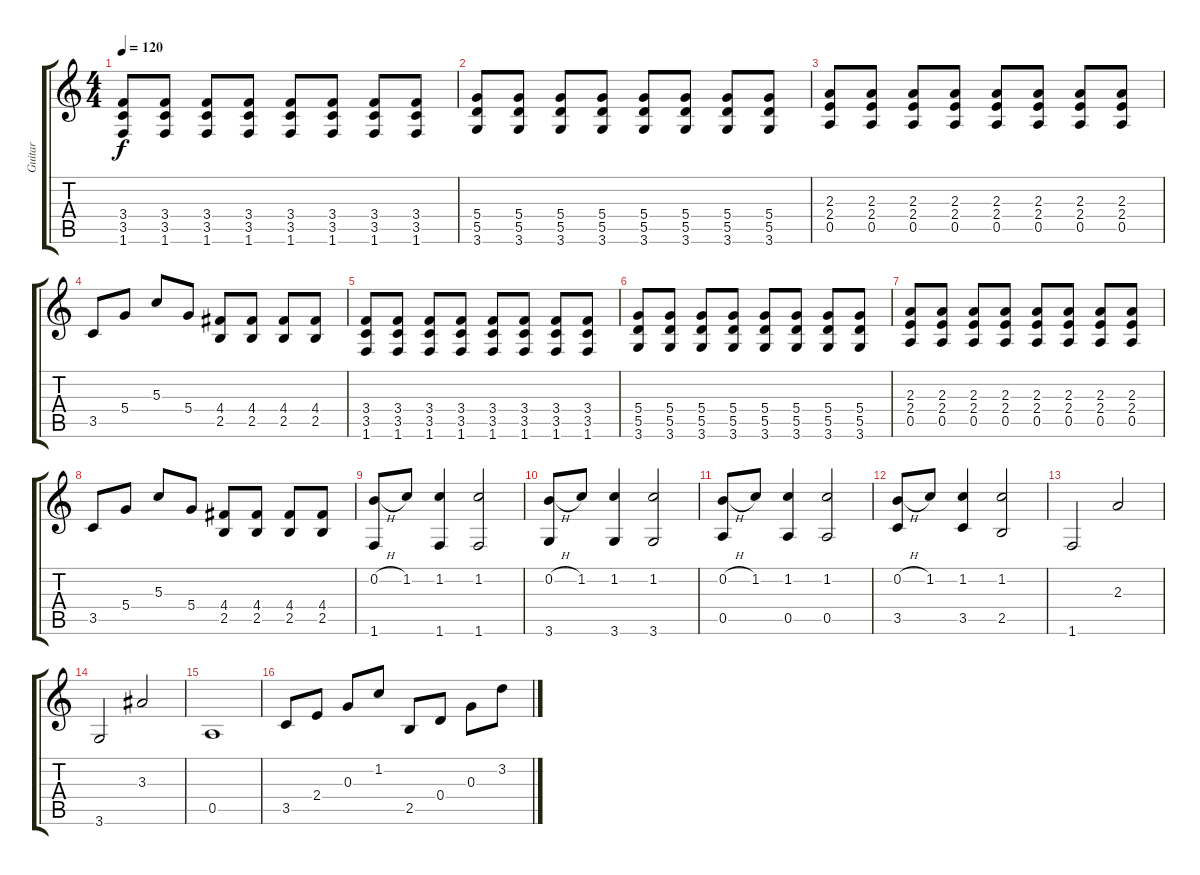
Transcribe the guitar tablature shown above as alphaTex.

\track ("Guitar" "Guitar") {instrument electricguitarclean}
\staff {score tabs}
\tuning (E4 B3 G3 D3 A2 E2) {hide}
\ts (4 4)
\tempo 120
\clef g2
\ks c
(3.4 3.5 1.6).8{dy f} (3.4 3.5 1.6).8 (3.4 3.5 1.6).8 (3.4 3.5 1.6).8 (3.4 3.5 1.6).8 (3.4 3.5 1.6).8 (3.4 3.5 1.6).8 (3.4 3.5 1.6).8 |
(5.4 5.5 3.6).8 (5.4 5.5 3.6).8 (5.4 5.5 3.6).8 (5.4 5.5 3.6).8 (5.4 5.5 3.6).8 (5.4 5.5 3.6).8 (5.4 5.5 3.6).8 (5.4 5.5 3.6).8 |
(2.3 2.4 0.5).8 (2.3 2.4 0.5).8 (2.3 2.4 0.5).8 (2.3 2.4 0.5).8 (2.3 2.4 0.5).8 (2.3 2.4 0.5).8 (2.3 2.4 0.5).8 (2.3 2.4 0.5).8 |
3.5.8 5.4.8 5.3.8 5.4.8 (4.4 2.5).8 (4.4 2.5).8 (4.4 2.5).8 (4.4 2.5).8 |
(3.4 3.5 1.6).8 (3.4 3.5 1.6).8 (3.4 3.5 1.6).8 (3.4 3.5 1.6).8 (3.4 3.5 1.6).8 (3.4 3.5 1.6).8 (3.4 3.5 1.6).8 (3.4 3.5 1.6).8 |
(5.4 5.5 3.6).8 (5.4 5.5 3.6).8 (5.4 5.5 3.6).8 (5.4 5.5 3.6).8 (5.4 5.5 3.6).8 (5.4 5.5 3.6).8 (5.4 5.5 3.6).8 (5.4 5.5 3.6).8 |
(2.3 2.4 0.5).8 (2.3 2.4 0.5).8 (2.3 2.4 0.5).8 (2.3 2.4 0.5).8 (2.3 2.4 0.5).8 (2.3 2.4 0.5).8 (2.3 2.4 0.5).8 (2.3 2.4 0.5).8 |
3.5.8 5.4.8 5.3.8 5.4.8 (4.4 2.5).8 (4.4 2.5).8 (4.4 2.5).8 (4.4 2.5).8 |
(0.2{h} 1.6).8 1.2.8 (1.2 1.6).4 (1.2 1.6).2 |
(0.2{h} 3.6).8 1.2.8 (1.2 3.6).4 (1.2 3.6).2 |
(0.2{h} 0.5).8 1.2.8 (1.2 0.5).4 (1.2 0.5).2 |
(0.2{h} 3.5).8 1.2.8 (1.2 3.5).4 (1.2 2.5).2 |
1.6.2 2.3.2 |
3.6.2 3.3.2 |
0.5.1 |
3.5.8 2.4.8 0.3.8 1.2.8 2.5.8 0.4.8 0.3.8 3.2.8
